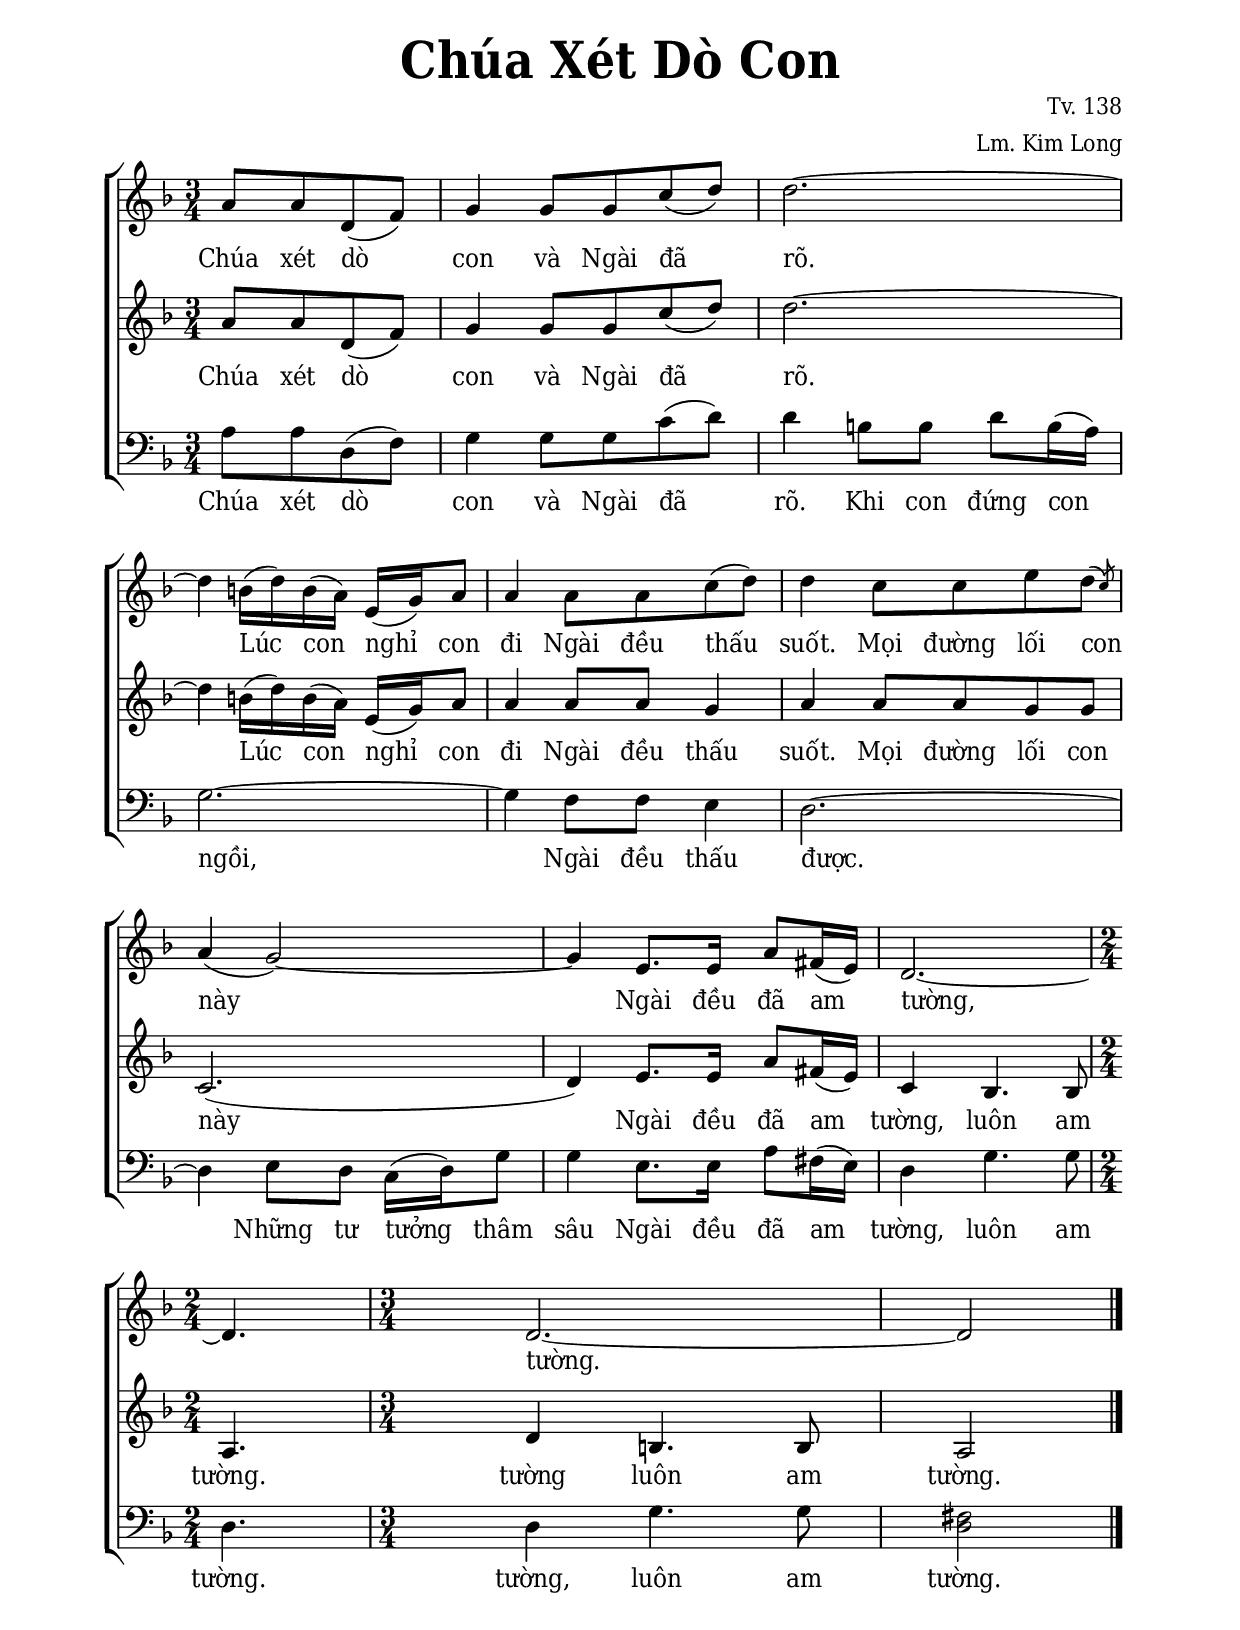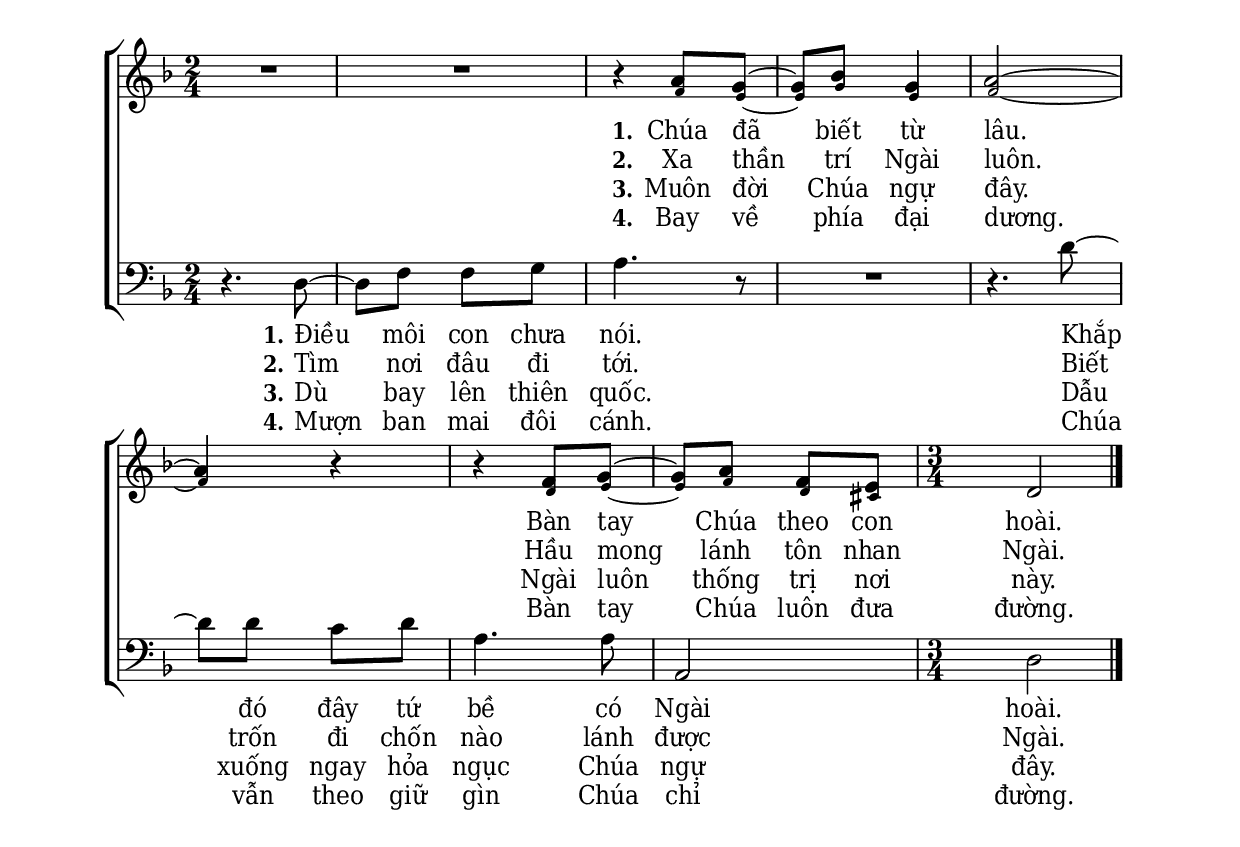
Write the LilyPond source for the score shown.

% Cài đặt chung
\version "2.22.1"
\include "english.ly"

\header {
  title = \markup { \fontsize #3 "Chúa Xét Dò Con" }
  composer = "Tv. 138"
  arranger = "Lm. Kim Long"
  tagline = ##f
}

% Nhạc
nhacDiepKhucSop = \relative c'' {
  \time 3/4
  \partial 2 a8 a d, (f) |
  g4 g8 g c (d) |
  d2. ~ |
  d4 b!16 (d) b (a) e (g) a8 |
  a4 a8 a c8 (d) |
  d4 c8 c e \afterGrace d ({
    \override Flag.stroke-style = #"grace"
    c)} |
  \revert Flag.stroke-style
  a4 (g2) ~ |
  g4 e8. e16 a8 fs16 (e) |
  d2. ~ |
  
  \time 2/4
  \partial 4. d4.
  
  \time 3/4
  d2. ~ |
  d2 \bar "|."
}

nhacDiepKhucAlto = \relative c'' {
  \time 3/4
  a8 a d, (f) |
  g4 g8 g c (d) |
  d2. ~ |
  d4 b!16 (d) b (a) e (g) a8 |
  a4 a8 a g4 |
  a a8 a g g |
  c,2. ( |
  d4) e8. e16 a8 fs16 (e) |
  c4 bf4. bf8 |
  a4.
  d4 b!4. b8 |
  a2
}

nhacDiepKhucBas = \relative c' {
  \time 3/4
  a8 a d, (f) |
  g4 g8 g c (d) |
  d4 b!8 b d b16 (a) |
  g2. ~ |
  g4 f8 f e4 |
  d2. ~ |
  d4 e8 d c16 (d) g8 |
  g4 e8. e16 a8 fs16 (e) |
  d4 g4. g8 |
  d4.
  d4 g4. g8 |
  <fs d>2
}

nhacPhienKhucSop = \relative c'' {
  \time 2/4
  R2*2
  r4 a8 g ~ |
  g bf g4 |
  a2 ~ |
  a4 r |
  r f8 g ~ |
  g a f e |
  
  \time 3/4
  d2 \bar "|."
}

nhacPhienKhucAlto = \relative c' {
  \time 2/4
  R2*2
  r4 f8 e ~ |
  e g e4 |
  f2 ~ |
  f4 r |
  r d8 e ~ |
  e f d cs |
  d2
}

nhacPhienKhucBas = \relative c {
  \time 2/4
  r4. d8 ~ |
  d f f g |
  a4. r8 |
  R2
  r4. d8 ~ |
  d d c d |
  a4. a8 |
  a,2
  d
}

% Lời
loiDiepKhucSop = \lyricmode {
  Chúa xét dò con và Ngài đã rõ.
  Lúc con nghỉ con đi Ngài đều thấu suốt.
  Mọi đường lối con này Ngài đều đã am tường,
  tường.
}

loiDiepKhucAlto = \lyricmode {
  Chúa xét dò con và Ngài đã rõ.
  Lúc con nghỉ con đi Ngài đều thấu suốt.
  Mọi đường lối con này Ngài đều đã am tường,
  luôn am tường.
  tường luôn am tường.
}

loiDiepKhucBas = \lyricmode {
  Chúa xét dò con và Ngài đã rõ.
  Khi con đứng con ngồi, Ngài đều thấu được.
  Những tư tưởng thâm sâu Ngài đều đã am tường,
  luôn am tường.
  tường, luôn am tường.
}

loiPhienKhucSopMot = \lyricmode {
  \set stanza = #"1."
  Chúa đã biết từ lâu.
  Bàn tay Chúa theo con hoài.
}

loiPhienKhucSopHai = \lyricmode {
  \set stanza = #"2."
  Xa thần trí Ngài luôn.
  Hầu mong lánh tôn nhan Ngài.
}

loiPhienKhucSopBa = \lyricmode {
  \set stanza = #"3."
  Muôn đời Chúa ngự đây.
  Ngài luôn thống trị nơi này.
}

loiPhienKhucSopBon = \lyricmode {
  \set stanza = #"4."
  Bay về phía đại dương.
  Bàn tay Chúa luôn đưa đường.
}

loiPhienKhucBasMot = \lyricmode {
  \set stanza = #"1."
  Điều môi con chưa nói.
  Khắp đó đây tứ bề có Ngài hoài.
}

loiPhienKhucBasHai = \lyricmode {
  \set stanza = #"2."
  Tìm nơi đâu đi tới.
  Biết trốn đi chốn nào lánh được Ngài.
}

loiPhienKhucBasBa = \lyricmode {
  \set stanza = #"3."
  Dù bay lên thiên quốc.
  Dẫu xuống ngay hỏa ngục Chúa ngự đây.
}

loiPhienKhucBasBon = \lyricmode {
  \set stanza = #"4."
  Mượn ban mai đôi cánh.
  Chúa vẫn theo giữ gìn Chúa chỉ đường.
}


% Dàn trang
\paper {
  #(set-paper-size "a4")
  top-margin = 15\mm
  bottom-margin = 15\mm
  left-margin = 20\mm
  right-margin = 20\mm
  indent = #0
  #(define fonts
    (make-pango-font-tree
      "Deja Vu Serif Condensed"
      "Deja Vu Serif Condensed"
      "Deja Vu Serif Condensed"
      (/ 20 20)))
  print-page-number = #f
  %page-count = #1
}

TongNhip = {
  \key f \major \time 2/4
  \set Timing.beamExceptions = #'()
  \set Timing.baseMoment = #(ly:make-moment 1/4)
}

% Đổi kích thước nốt cho bè phụ
notBePhu =
#(define-music-function (font-size music) (number? ly:music?)
   (for-some-music
     (lambda (m)
       (if (music-is-of-type? m 'rhythmic-event)
           (begin
             (set! (ly:music-property m 'tweaks)
                   (cons `(font-size . ,font-size)
                         (ly:music-property m 'tweaks)))
             #t)
           #f))
     music)
   music)

\score {
  \new ChoirStaff <<
    \new Staff <<
      \new Voice = "beSop" {
        \clef treble \TongNhip \nhacDiepKhucSop
      }
      \new Lyrics \lyricsto beSop \loiDiepKhucSop
    >>
    \new Staff <<
      \new Voice = "beAlto" {
        \clef treble \TongNhip \nhacDiepKhucAlto
      }
      \new Lyrics \lyricsto beAlto \loiDiepKhucAlto
    >>
    \new Staff <<
        \clef "bass"
        \new Voice = beBas {
          \TongNhip \nhacDiepKhucBas
        }
      \new Lyrics \lyricsto beBas \loiDiepKhucBas
    >>
  >>
  \layout {
    %\override Lyrics.LyricText.font-size = #+2.2
    \override Lyrics.LyricSpace.minimum-distance = #2.0
    \override Score.BarNumber.break-visibility = ##(#f #f #f)
    \override Score.SpacingSpanner.uniform-stretching = ##t
  }
}

\score {
  \new ChoirStaff <<
    \new Staff \with {
        \consists "Merge_rests_engraver"
        printPartCombineTexts = ##f
      }
      <<
      \new Voice \TongNhip \partCombine 
        \nhacPhienKhucSop
        \notBePhu -3 { \nhacPhienKhucAlto }
      \new NullVoice = beSop \nhacPhienKhucSop
      \new Lyrics \lyricsto beSop \loiPhienKhucSopMot
      \new Lyrics \lyricsto beSop \loiPhienKhucSopHai
      \new Lyrics \lyricsto beSop \loiPhienKhucSopBa
      \new Lyrics \lyricsto beSop \loiPhienKhucSopBon
      >>
    \new Staff
      <<
      \new Voice = beBas {
        \clef bass \TongNhip \nhacPhienKhucBas
      }
      \new Lyrics \lyricsto beBas \loiPhienKhucBasMot
      \new Lyrics \lyricsto beBas \loiPhienKhucBasHai
      \new Lyrics \lyricsto beBas \loiPhienKhucBasBa
      \new Lyrics \lyricsto beBas \loiPhienKhucBasBon
    >>
  >>
  \layout {
    %\override Staff.TimeSignature.transparent = ##t
    %\override Lyrics.LyricText.font-size = #+2.2
    \override Lyrics.LyricSpace.minimum-distance = #2.0
    \override Score.BarNumber.break-visibility = ##(#f #f #f)
    \override Score.SpacingSpanner.uniform-stretching = ##t
  } 
}
